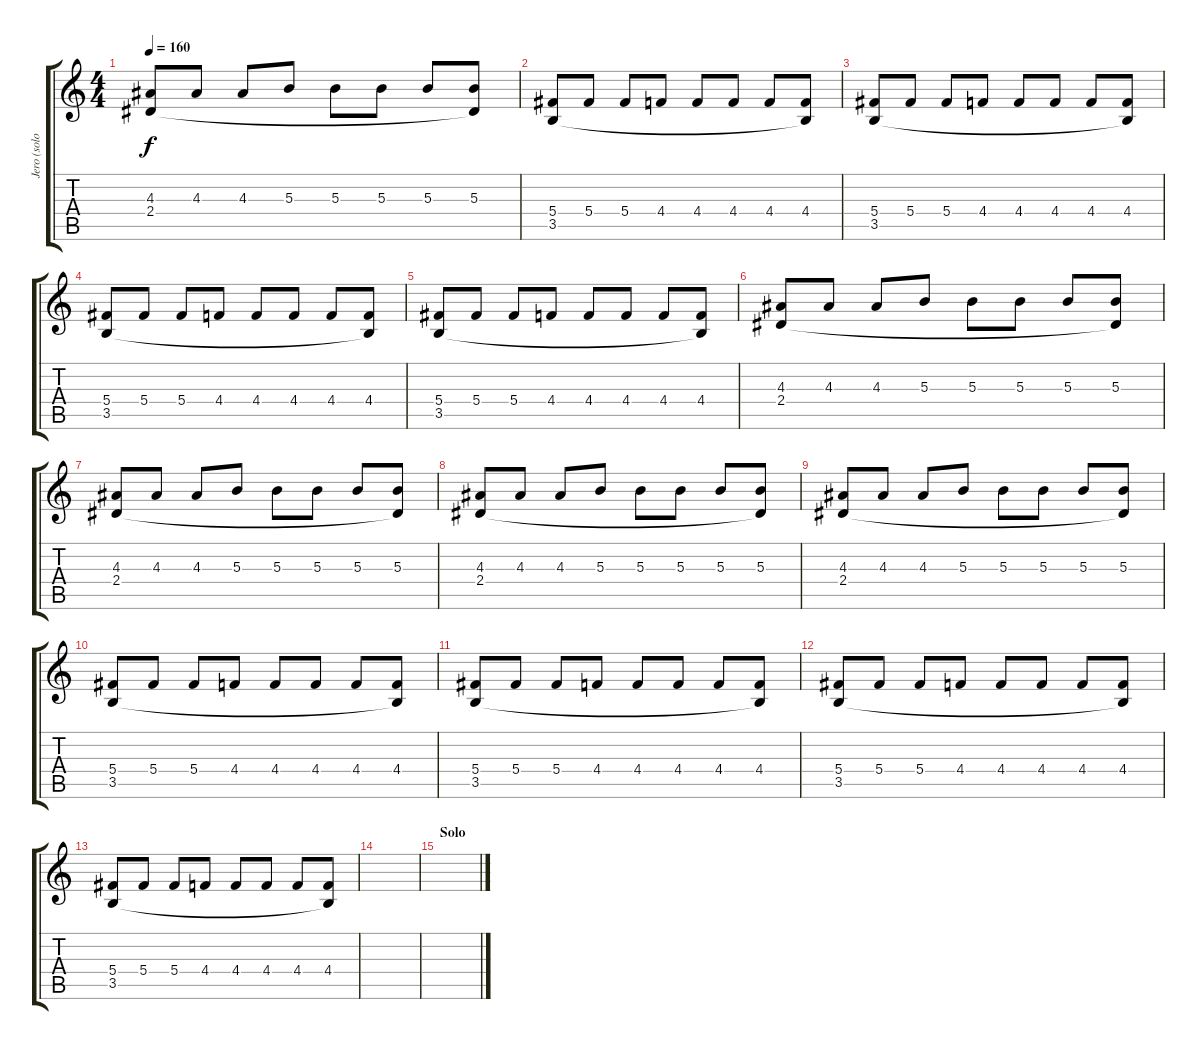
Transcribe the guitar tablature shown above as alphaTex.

\track ("Jero (solo/fills)" "Jero (solo") {instrument distortionguitar}
\staff {score tabs}
\tuning (Eb4 Bb3 Gb3 Db3 Ab2 Eb2) {hide}
\ts (4 4)
\tempo 160
\clef g2
\ks c
(4.3 2.4).8{dy f volume 10} 4.3.8 4.3.8 5.3.8 5.3.8 5.3.8 5.3.8 (5.3 2.4{t}).8 |
(5.4 3.5).8{volume 10} 5.4.8 5.4.8 4.4.8 4.4.8 4.4.8 4.4.8 (4.4 3.5{t}).8 |
(5.4 3.5).8{volume 10} 5.4.8 5.4.8 4.4.8 4.4.8 4.4.8 4.4.8 (4.4 3.5{t}).8 |
(5.4 3.5).8{volume 10} 5.4.8 5.4.8 4.4.8 4.4.8 4.4.8 4.4.8 (4.4 3.5{t}).8 |
(5.4 3.5).8{volume 10} 5.4.8 5.4.8 4.4.8 4.4.8 4.4.8 4.4.8 (4.4 3.5{t}).8 |
(4.3 2.4).8{volume 10} 4.3.8 4.3.8 5.3.8 5.3.8 5.3.8 5.3.8 (5.3 2.4{t}).8 |
(4.3 2.4).8{volume 10} 4.3.8 4.3.8 5.3.8 5.3.8 5.3.8 5.3.8 (5.3 2.4{t}).8 |
(4.3 2.4).8{volume 10} 4.3.8 4.3.8 5.3.8 5.3.8 5.3.8 5.3.8 (5.3 2.4{t}).8 |
(4.3 2.4).8{volume 10} 4.3.8 4.3.8 5.3.8 5.3.8 5.3.8 5.3.8 (5.3 2.4{t}).8 |
(5.4 3.5).8{volume 10} 5.4.8 5.4.8 4.4.8 4.4.8 4.4.8 4.4.8 (4.4 3.5{t}).8 |
(5.4 3.5).8{volume 10} 5.4.8 5.4.8 4.4.8 4.4.8 4.4.8 4.4.8 (4.4 3.5{t}).8 |
(5.4 3.5).8{volume 10} 5.4.8 5.4.8 4.4.8 4.4.8 4.4.8 4.4.8 (4.4 3.5{t}).8 |
(5.4 3.5).8{volume 10} 5.4.8 5.4.8 4.4.8 4.4.8 4.4.8 4.4.8 (4.4 3.5{t}).8 |
|
\section ("" "Solo")
